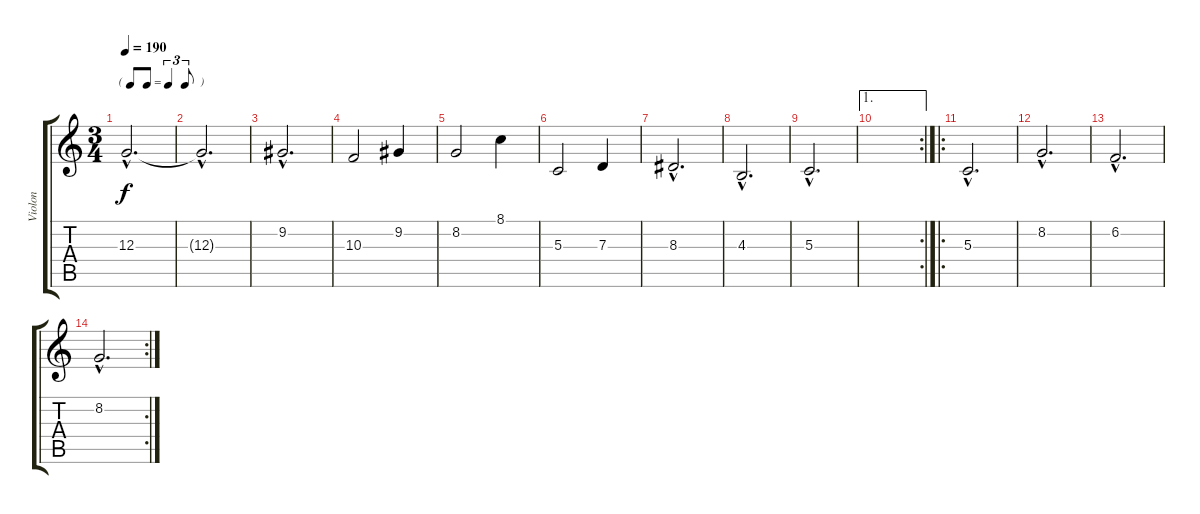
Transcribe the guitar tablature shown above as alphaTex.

\track ("Violon" "Violon") {instrument violin}
\staff {score tabs}
\tuning (E4 B3 G3 D3 A2 E2) {hide}
\ts (3 4)
\tf triplet8th
\tempo 190
\clef g2
\ks c
12.3{hac}.2{d dy f} |
12.3{hac t}.2{d} |
9.2{hac}.2{d} |
10.3.2 9.2.4 |
8.2.2 8.1.4 |
5.3.2 7.3.4 |
8.3{hac}.2{d} |
4.3{hac}.2{d} |
5.3{hac}.2{d} |
\ae 1
\rc 2
|
\ro
5.3{hac}.2{d} |
8.2{hac}.2{d} |
6.2{hac}.2{d} |
\rc 2
8.2{hac}.2{d}
